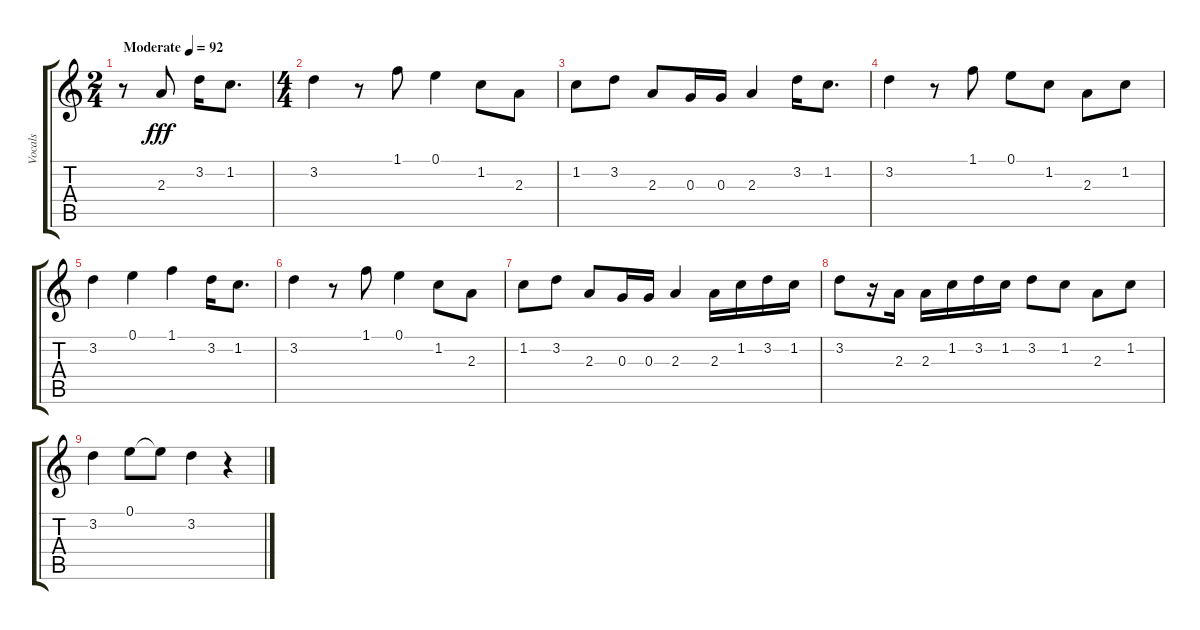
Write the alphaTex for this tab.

\track ("Vocals" "Vocals") {instrument electricguitarjazz}
\staff {score tabs}
\tuning (E4 B3 G3 D3 A2 E2) {hide}
\ts (2 4)
\tempo (92 "Moderate")
\clef g2
\ks c
r.8{dy fff instrument electricguitarjazz} 2.3.8 3.2.16 1.2.8{d} |
\ts (4 4)
3.2.4 r.8 1.1.8 0.1.4 1.2.8 2.3.8 |
1.2.8 3.2.8 2.3.8 0.3.16 0.3.16 2.3.4 3.2.16 1.2.8{d} |
3.2.4 r.8 1.1.8 0.1.8 1.2.8 2.3.8 1.2.8 |
3.2.4 0.1.4 1.1.4 3.2.16 1.2.8{d} |
3.2.4 r.8 1.1.8 0.1.4 1.2.8 2.3.8 |
1.2.8 3.2.8 2.3.8 0.3.16 0.3.16 2.3.4 2.3.16 1.2.16 3.2.16 1.2.16 |
3.2.8 r.16 2.3.16 2.3.16 1.2.16 3.2.16 1.2.16 3.2.8 1.2.8 2.3.8 1.2.8 |
3.2.4 0.1.8 0.1{t}.8 3.2.4 r.4
